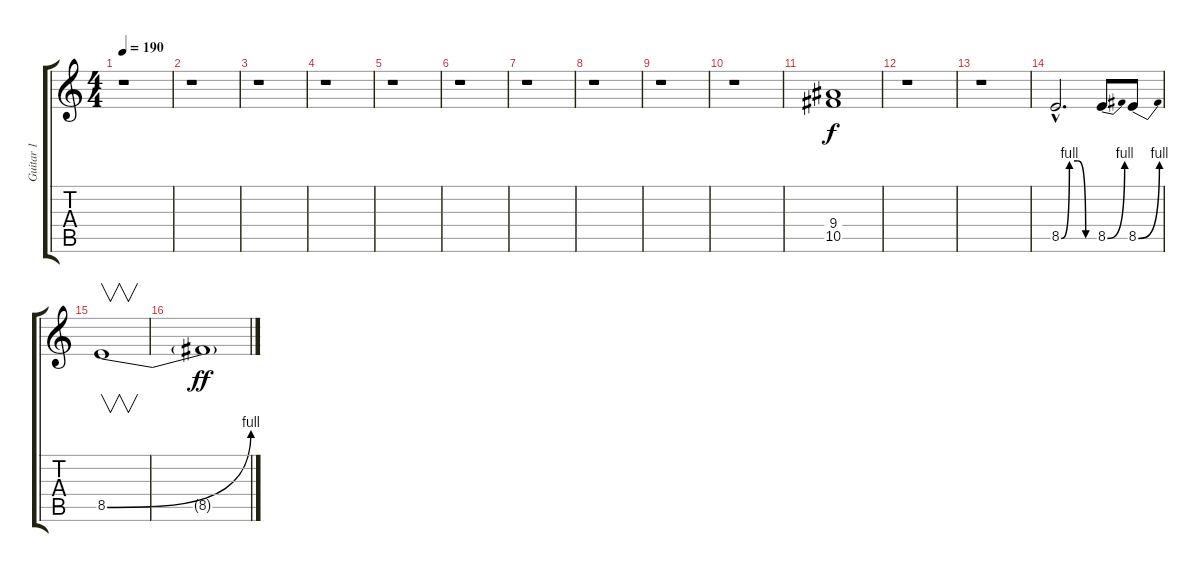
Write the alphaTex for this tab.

\track ("Guitar 1" "Guitar 1") {instrument distortionguitar}
\staff {score tabs}
\tuning (Eb4 Bb3 Gb3 Db3 Ab2 Eb2) {hide}
\ts (4 4)
\tempo 190
\clef g2
\ks c
r.1{dy f instrument distortionguitar} |
r.1 |
r.1 |
r.1 |
r.1 |
r.1 |
r.1 |
r.1 |
r.1 |
r.1 |
(9.4 10.5).1 |
r.1 |
r.1 |
8.5{be (custom 0 0 15 4 30 4 45 0 60 0) hac}.2{d} 8.5{be (bend 0 0 60 4)}.8 8.5{be (bend 0 0 60 4)}.8 |
8.5{be (bend 0 0 60 4)}.1{v} |
8.5{t}.1{dy ff}
